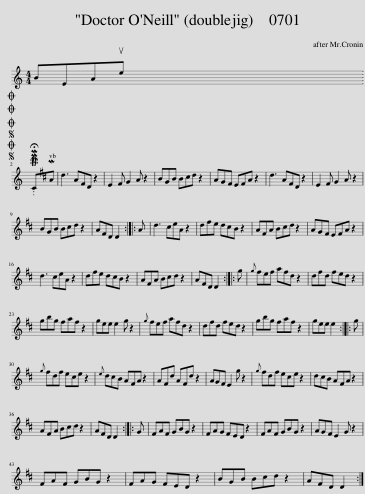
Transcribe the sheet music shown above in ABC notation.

X:1
L:1/8
M:4/4
I:linebreak $
K:C
V:1 treble
V:1
 BEAue x2002 |$SOSOOO .!fermata!PMTCMA | d3 A^FD z2 | E2 ^F G2 A z2 | BGB B^cd z2 | %5
 AG^F EFA z2 | d3 A^FD z2 | E2 ^F G2 A z2 |$ BGB B^cd z2 | A^FD D2 :: %10
 A | d3 ^ceA z2 | d^fe d^cB z2 | A^FA B^cd z2 | AG^F EFA z2 |$ %15
 d3 ^ceA z2 | d^fe d^cB z2 | A^FA B^cd z2 | A^FD D2 :: g | %20
{g} ^fef afd z2 | d^fd fed z2 |$ gbg ^faf z2 | gee e2 g z2 |{g} ^fef afd z2 | %25
 d^fd fed z2 | gbg ^faf z2 | gee e2 :: g |${g} ^fdf e^ce z2 | %30
{e} d^cB A^FA z2 | A^Fd AFd z2 | AG^F E2 g z2 |{g} ^fdf e^ce z2 | d^cB A^FA z2 |$ %35
 A^FA B^cd z2 | A^FD D2 :: G | ^FAF GBG z2 | ^FAG FED z2 | %40
 ^FAF GBG z2 | AG^F E2 G z2 |$ ^FAF GBG z2 | ^FAG FED z2 | BGB B^cd z2 | %45
 A^FD D2 :| %46
